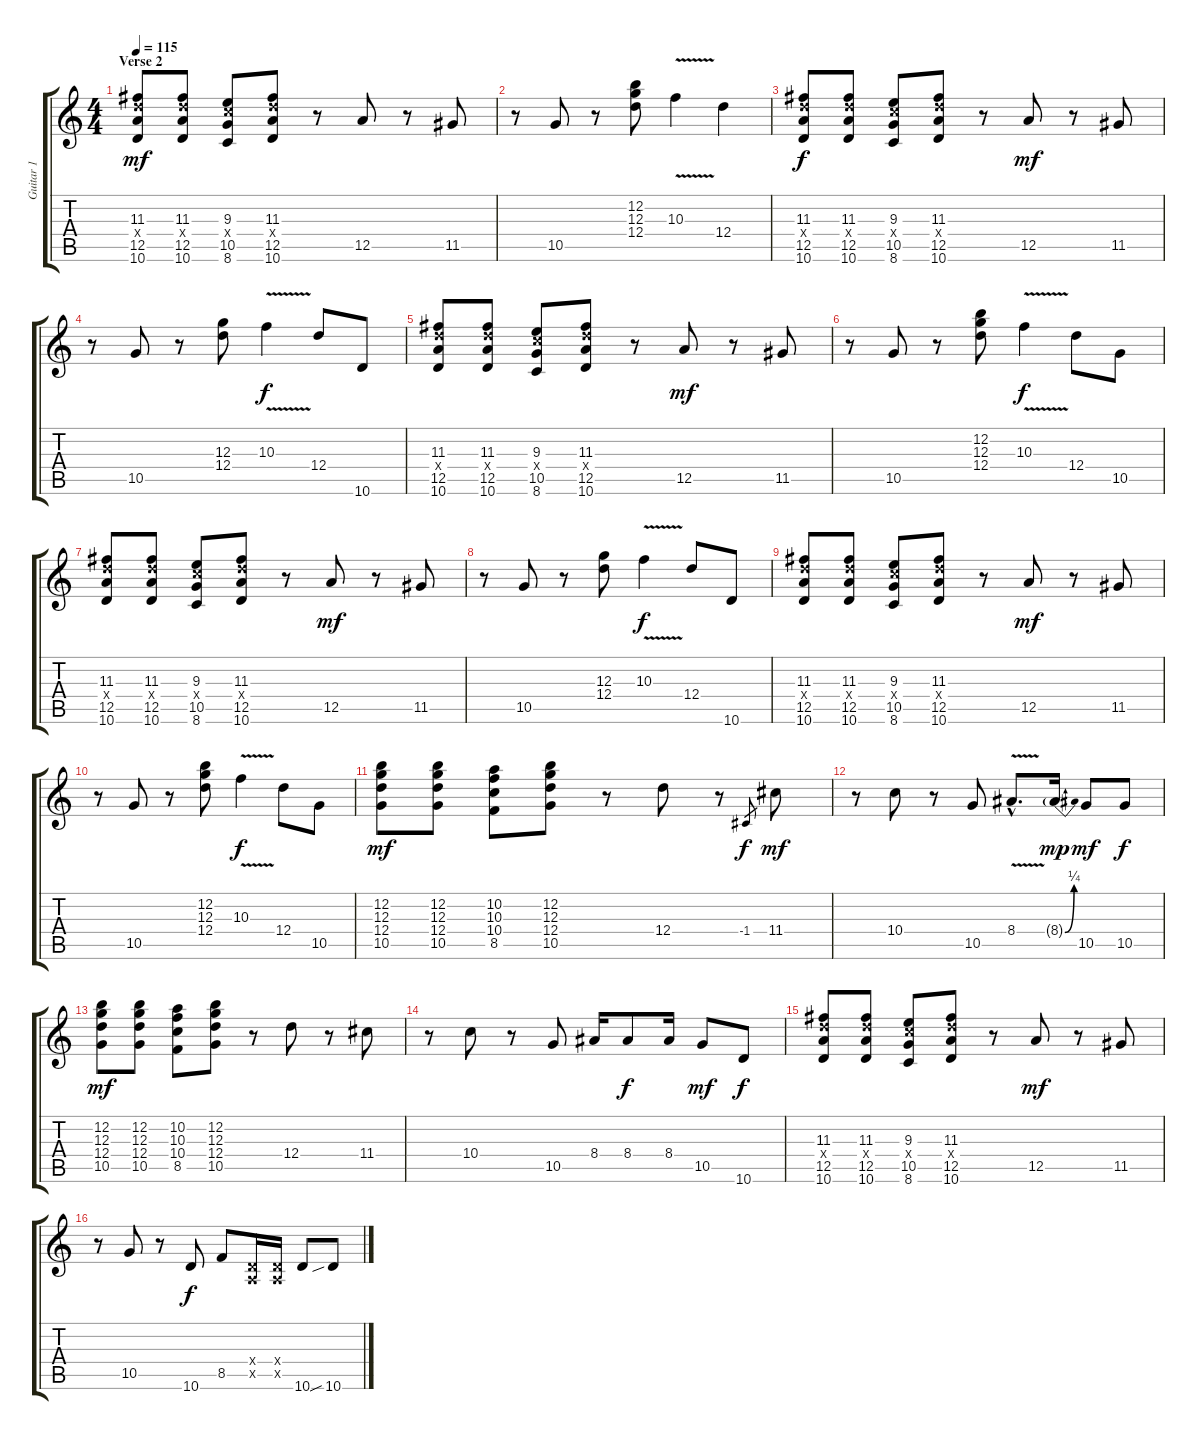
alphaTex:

\track ("Guitar 1" "Guitar 1") {instrument overdrivenguitar}
\staff {score tabs}
\tuning (E4 B3 G3 D3 A2 E2) {hide}
\ts (4 4)
\section ("" "Verse 2")
\tempo 115
\clef g2
\ks c
(11.3 12.4{x} 12.5 10.6).8{dy mf} (11.3 12.4{x} 12.5 10.6).8 (9.3 10.4{x} 10.5 8.6).8 (11.3 12.4{x} 12.5 10.6).8 r.8 12.5.8 r.8 11.5.8 |
r.8 10.5.8 r.8 (12.2 12.3 12.4).8 10.3{v}.4 12.4.4 |
(11.3 12.4{x} 12.5 10.6).8{dy f} (11.3 12.4{x} 12.5 10.6).8 (9.3 10.4{x} 10.5 8.6).8 (11.3 12.4{x} 12.5 10.6).8 r.8 12.5.8{dy mf} r.8 11.5.8 |
r.8 10.5.8 r.8 (12.3 12.4).8 10.3{v}.4{dy f} 12.4.8 10.6.8 |
(11.3 12.4{x} 12.5 10.6).8 (11.3 12.4{x} 12.5 10.6).8 (9.3 10.4{x} 10.5 8.6).8 (11.3 12.4{x} 12.5 10.6).8 r.8 12.5.8{dy mf} r.8 11.5.8 |
r.8 10.5.8 r.8 (12.2 12.3 12.4).8 10.3{v}.4{dy f} 12.4.8 10.5.8 |
(11.3 12.4{x} 12.5 10.6).8 (11.3 12.4{x} 12.5 10.6).8 (9.3 10.4{x} 10.5 8.6).8 (11.3 12.4{x} 12.5 10.6).8 r.8 12.5.8{dy mf} r.8 11.5.8 |
r.8 10.5.8 r.8 (12.3 12.4).8 10.3{v}.4{dy f} 12.4.8 10.6.8 |
(11.3 12.4{x} 12.5 10.6).8 (11.3 12.4{x} 12.5 10.6).8 (9.3 10.4{x} 10.5 8.6).8 (11.3 12.4{x} 12.5 10.6).8 r.8 12.5.8{dy mf} r.8 11.5.8 |
r.8 10.5.8 r.8 (12.2 12.3 12.4).8 10.3{v}.4{dy f} 12.4.8 10.5.8 |
(12.2 12.3 12.4 10.5).8{dy mf} (12.2 12.3 12.4 10.5).8 (10.2 10.3 10.4 8.5).8 (12.2 12.3 12.4 10.5).8 r.8 12.4.8 r.8 -1.4.8{gr dy f} 11.4.8{dy mf} |
r.8 10.4.8 r.8 10.5.8 8.4{v hac}.8{d} 8.4{be (bend 0 0 60 1) g}.16{dy mp} 10.5.8{dy mf} 10.5.8{dy f} |
(12.2 12.3 12.4 10.5).8{dy mf} (12.2 12.3 12.4 10.5).8 (10.2 10.3 10.4 8.5).8 (12.2 12.3 12.4 10.5).8 r.8 12.4.8 r.8 11.4.8 |
r.8 10.4.8 r.8 10.5.8 8.4.16 8.4.8{dy f} 8.4.16 10.5.8{dy mf} 10.6.8{dy f} |
(11.3 12.4{x} 12.5 10.6).8 (11.3 12.4{x} 12.5 10.6).8 (9.3 10.4{x} 10.5 8.6).8 (11.3 12.4{x} 12.5 10.6).8 r.8 12.5.8{dy mf} r.8 11.5.8 |
r.8 10.5.8 r.8 10.6.8{dy f} 8.5.8 (0.4{x} 0.5{x}).16 (0.4{x} 0.5{x}).16 10.6.8 10.6{sib}.8
